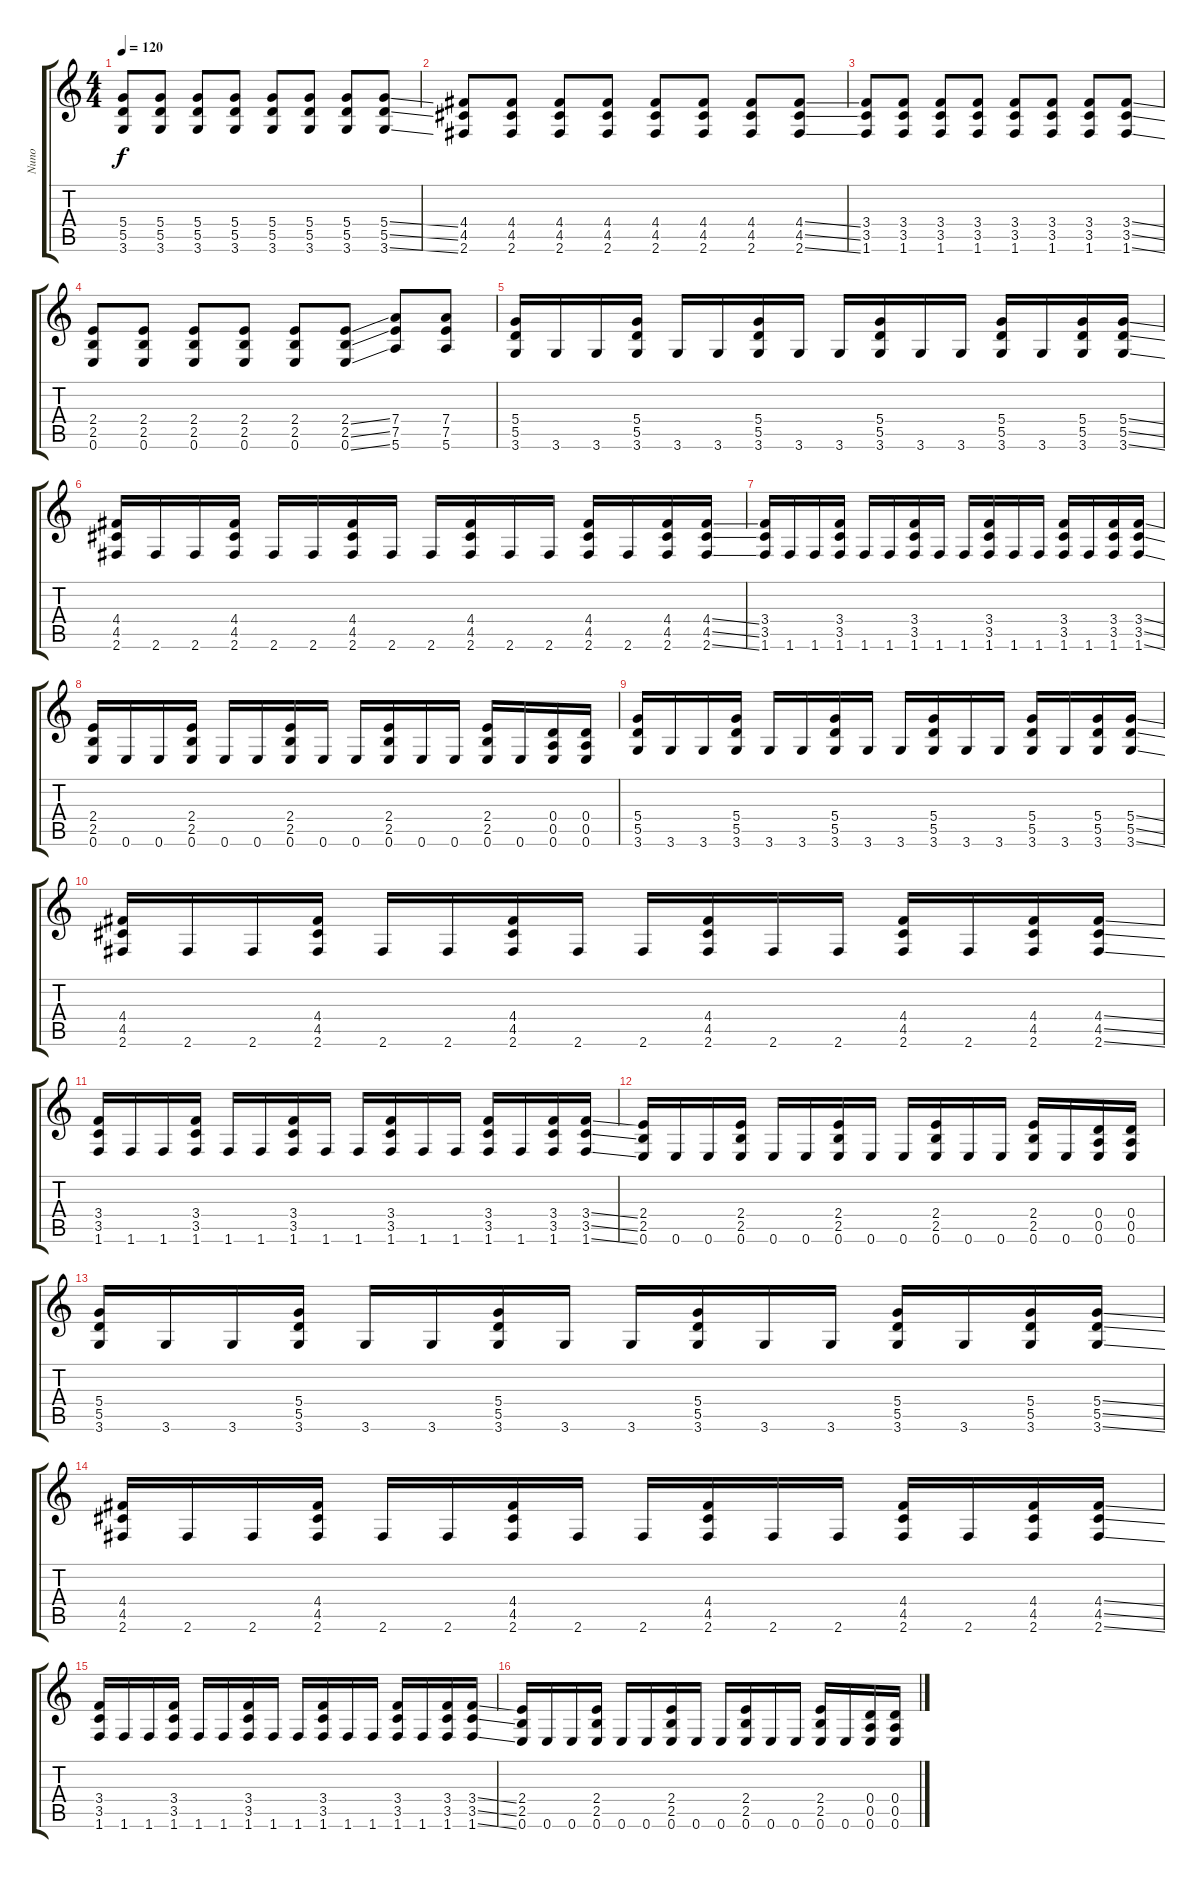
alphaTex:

\track ("Nuno" "Nuno") {instrument distortionguitar}
\staff {score tabs}
\tuning (E4 B3 G3 D3 A2 E2) {hide}
\ts (4 4)
\tempo 120
\clef g2
\ks c
(5.4 5.5 3.6).8{dy f} (5.4 5.5 3.6).8 (5.4 5.5 3.6).8 (5.4 5.5 3.6).8 (5.4 5.5 3.6).8 (5.4 5.5 3.6).8 (5.4 5.5 3.6).8 (5.4{ss} 5.5{ss} 3.6{ss}).8 |
(4.4 4.5 2.6).8 (4.4 4.5 2.6).8 (4.4 4.5 2.6).8 (4.4 4.5 2.6).8 (4.4 4.5 2.6).8 (4.4 4.5 2.6).8 (4.4 4.5 2.6).8 (4.4{ss} 4.5{ss} 2.6{ss}).8 |
(3.4 3.5 1.6).8 (3.4 3.5 1.6).8 (3.4 3.5 1.6).8 (3.4 3.5 1.6).8 (3.4 3.5 1.6).8 (3.4 3.5 1.6).8 (3.4 3.5 1.6).8 (3.4{ss} 3.5{ss} 1.6{ss}).8 |
(2.4 2.5 0.6).8 (2.4 2.5 0.6).8 (2.4 2.5 0.6).8 (2.4 2.5 0.6).8 (2.4 2.5 0.6).8 (2.4{ss} 2.5{ss} 0.6{ss}).8 (7.4 7.5 5.6).8 (7.4 7.5 5.6).8 |
(5.4 5.5 3.6).16 3.6.16 3.6.16 (5.4 5.5 3.6).16 3.6.16 3.6.16 (5.4 5.5 3.6).16 3.6.16 3.6.16 (5.4 5.5 3.6).16 3.6.16 3.6.16 (5.4 5.5 3.6).16 3.6.16 (5.4 5.5 3.6).16 (5.4{ss} 5.5{ss} 3.6{ss}).16 |
(4.4 4.5 2.6).16 2.6.16 2.6.16 (4.4 4.5 2.6).16 2.6.16 2.6.16 (4.4 4.5 2.6).16 2.6.16 2.6.16 (4.4 4.5 2.6).16 2.6.16 2.6.16 (4.4 4.5 2.6).16 2.6.16 (4.4 4.5 2.6).16 (4.4{ss} 4.5{ss} 2.6{ss}).16 |
(3.4 3.5 1.6).16 1.6.16 1.6.16 (3.4 3.5 1.6).16 1.6.16 1.6.16 (3.4 3.5 1.6).16 1.6.16 1.6.16 (3.4 3.5 1.6).16 1.6.16 1.6.16 (3.4 3.5 1.6).16 1.6.16 (3.4 3.5 1.6).16 (3.4{ss} 3.5{ss} 1.6{ss}).16 |
(2.4 2.5 0.6).16 0.6.16 0.6.16 (2.4 2.5 0.6).16 0.6.16 0.6.16 (2.4 2.5 0.6).16 0.6.16 0.6.16 (2.4 2.5 0.6).16 0.6.16 0.6.16 (2.4 2.5 0.6).16 0.6.16 (0.4 0.5 0.6).16 (0.4 0.5 0.6).16 |
(5.4 5.5 3.6).16 3.6.16 3.6.16 (5.4 5.5 3.6).16 3.6.16 3.6.16 (5.4 5.5 3.6).16 3.6.16 3.6.16 (5.4 5.5 3.6).16 3.6.16 3.6.16 (5.4 5.5 3.6).16 3.6.16 (5.4 5.5 3.6).16 (5.4{ss} 5.5{ss} 3.6{ss}).16 |
(4.4 4.5 2.6).16 2.6.16 2.6.16 (4.4 4.5 2.6).16 2.6.16 2.6.16 (4.4 4.5 2.6).16 2.6.16 2.6.16 (4.4 4.5 2.6).16 2.6.16 2.6.16 (4.4 4.5 2.6).16 2.6.16 (4.4 4.5 2.6).16 (4.4{ss} 4.5{ss} 2.6{ss}).16 |
(3.4 3.5 1.6).16 1.6.16 1.6.16 (3.4 3.5 1.6).16 1.6.16 1.6.16 (3.4 3.5 1.6).16 1.6.16 1.6.16 (3.4 3.5 1.6).16 1.6.16 1.6.16 (3.4 3.5 1.6).16 1.6.16 (3.4 3.5 1.6).16 (3.4{ss} 3.5{ss} 1.6{ss}).16 |
(2.4 2.5 0.6).16 0.6.16 0.6.16 (2.4 2.5 0.6).16 0.6.16 0.6.16 (2.4 2.5 0.6).16 0.6.16 0.6.16 (2.4 2.5 0.6).16 0.6.16 0.6.16 (2.4 2.5 0.6).16 0.6.16 (0.4 0.5 0.6).16 (0.4 0.5 0.6).16 |
(5.4 5.5 3.6).16 3.6.16 3.6.16 (5.4 5.5 3.6).16 3.6.16 3.6.16 (5.4 5.5 3.6).16 3.6.16 3.6.16 (5.4 5.5 3.6).16 3.6.16 3.6.16 (5.4 5.5 3.6).16 3.6.16 (5.4 5.5 3.6).16 (5.4{ss} 5.5{ss} 3.6{ss}).16 |
(4.4 4.5 2.6).16 2.6.16 2.6.16 (4.4 4.5 2.6).16 2.6.16 2.6.16 (4.4 4.5 2.6).16 2.6.16 2.6.16 (4.4 4.5 2.6).16 2.6.16 2.6.16 (4.4 4.5 2.6).16 2.6.16 (4.4 4.5 2.6).16 (4.4{ss} 4.5{ss} 2.6{ss}).16 |
(3.4 3.5 1.6).16 1.6.16 1.6.16 (3.4 3.5 1.6).16 1.6.16 1.6.16 (3.4 3.5 1.6).16 1.6.16 1.6.16 (3.4 3.5 1.6).16 1.6.16 1.6.16 (3.4 3.5 1.6).16 1.6.16 (3.4 3.5 1.6).16 (3.4{ss} 3.5{ss} 1.6{ss}).16 |
(2.4 2.5 0.6).16 0.6.16 0.6.16 (2.4 2.5 0.6).16 0.6.16 0.6.16 (2.4 2.5 0.6).16 0.6.16 0.6.16 (2.4 2.5 0.6).16 0.6.16 0.6.16 (2.4 2.5 0.6).16 0.6.16 (0.4 0.5 0.6).16 (0.4 0.5 0.6).16
